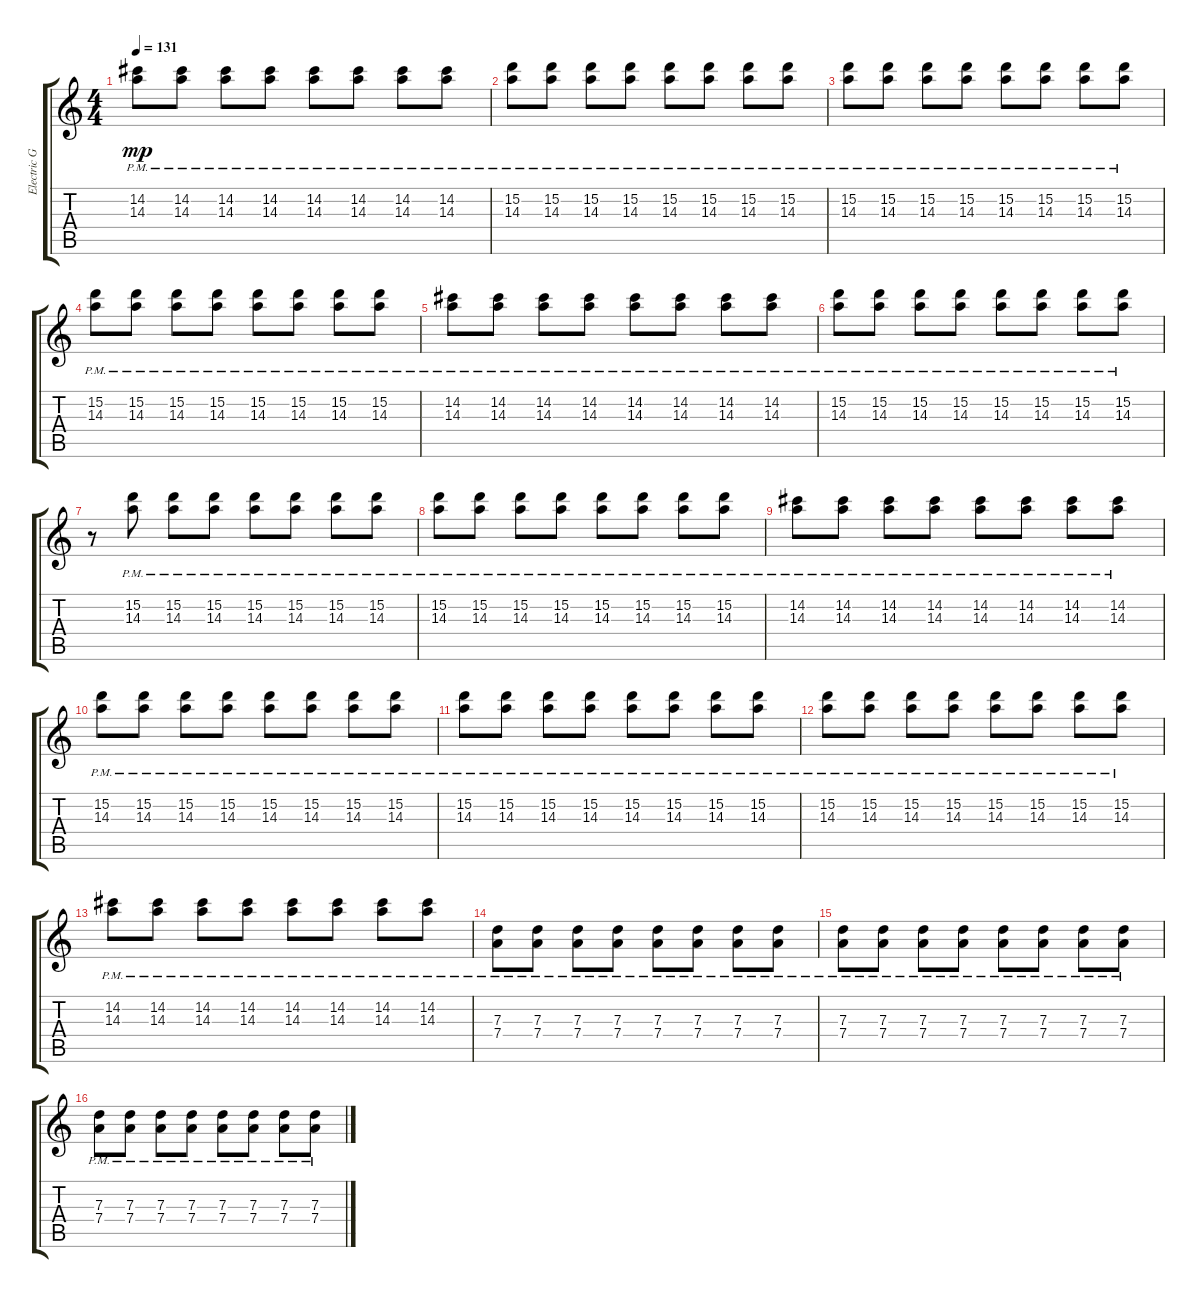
\track ("Electric Guitar (Drive)" "Electric G") {instrument overdrivenguitar}
\staff {score tabs}
\tuning (E4 B3 G3 D3 A2 E2) {hide}
\ts (4 4)
\tempo 131
\clef g2
\ks c
(14.2{pm} 14.3{pm}).8{dy mp} (14.2{pm} 14.3{pm}).8 (14.2{pm} 14.3{pm}).8 (14.2{pm} 14.3{pm}).8 (14.2{pm} 14.3{pm}).8 (14.2{pm} 14.3{pm}).8 (14.2{pm} 14.3{pm}).8 (14.2{pm} 14.3{pm}).8 |
(15.2{pm} 14.3{pm}).8 (15.2{pm} 14.3{pm}).8 (15.2{pm} 14.3{pm}).8 (15.2{pm} 14.3{pm}).8 (15.2{pm} 14.3{pm}).8 (15.2{pm} 14.3{pm}).8 (15.2{pm} 14.3{pm}).8 (15.2{pm} 14.3{pm}).8 |
(15.2{pm} 14.3{pm}).8 (15.2{pm} 14.3{pm}).8 (15.2{pm} 14.3{pm}).8 (15.2{pm} 14.3{pm}).8 (15.2{pm} 14.3{pm}).8 (15.2{pm} 14.3{pm}).8 (15.2{pm} 14.3{pm}).8 (15.2{pm} 14.3{pm}).8 |
(15.2{pm} 14.3{pm}).8 (15.2{pm} 14.3{pm}).8 (15.2{pm} 14.3{pm}).8 (15.2{pm} 14.3{pm}).8 (15.2{pm} 14.3{pm}).8 (15.2{pm} 14.3{pm}).8 (15.2{pm} 14.3{pm}).8 (15.2{pm} 14.3{pm}).8 |
(14.2{pm} 14.3{pm}).8 (14.2{pm} 14.3{pm}).8 (14.2{pm} 14.3{pm}).8 (14.2{pm} 14.3{pm}).8 (14.2{pm} 14.3{pm}).8 (14.2{pm} 14.3{pm}).8 (14.2{pm} 14.3{pm}).8 (14.2{pm} 14.3{pm}).8 |
(15.2{pm} 14.3{pm}).8 (15.2{pm} 14.3{pm}).8 (15.2{pm} 14.3{pm}).8 (15.2{pm} 14.3{pm}).8 (15.2{pm} 14.3{pm}).8 (15.2{pm} 14.3{pm}).8 (15.2{pm} 14.3{pm}).8 (15.2{pm} 14.3{pm}).8 |
r.8 (15.2{pm} 14.3{pm}).8 (15.2{pm} 14.3{pm}).8 (15.2{pm} 14.3{pm}).8 (15.2{pm} 14.3{pm}).8 (15.2{pm} 14.3{pm}).8 (15.2{pm} 14.3{pm}).8 (15.2{pm} 14.3{pm}).8 |
(15.2{pm} 14.3{pm}).8 (15.2{pm} 14.3{pm}).8 (15.2{pm} 14.3{pm}).8 (15.2{pm} 14.3{pm}).8 (15.2{pm} 14.3{pm}).8 (15.2{pm} 14.3{pm}).8 (15.2{pm} 14.3{pm}).8 (15.2{pm} 14.3{pm}).8 |
(14.2{pm} 14.3{pm}).8 (14.2{pm} 14.3{pm}).8 (14.2{pm} 14.3{pm}).8 (14.2{pm} 14.3{pm}).8 (14.2{pm} 14.3{pm}).8 (14.2{pm} 14.3{pm}).8 (14.2{pm} 14.3{pm}).8 (14.2{pm} 14.3{pm}).8 |
(15.2{pm} 14.3{pm}).8 (15.2{pm} 14.3{pm}).8 (15.2{pm} 14.3{pm}).8 (15.2{pm} 14.3{pm}).8 (15.2{pm} 14.3{pm}).8 (15.2{pm} 14.3{pm}).8 (15.2{pm} 14.3{pm}).8 (15.2{pm} 14.3{pm}).8 |
(15.2{pm} 14.3{pm}).8 (15.2{pm} 14.3{pm}).8 (15.2{pm} 14.3{pm}).8 (15.2{pm} 14.3{pm}).8 (15.2{pm} 14.3{pm}).8 (15.2{pm} 14.3{pm}).8 (15.2{pm} 14.3{pm}).8 (15.2{pm} 14.3{pm}).8 |
(15.2{pm} 14.3{pm}).8 (15.2{pm} 14.3{pm}).8 (15.2{pm} 14.3{pm}).8 (15.2{pm} 14.3{pm}).8 (15.2{pm} 14.3{pm}).8 (15.2{pm} 14.3{pm}).8 (15.2{pm} 14.3{pm}).8 (15.2{pm} 14.3{pm}).8 |
(14.2{pm} 14.3{pm}).8 (14.2{pm} 14.3{pm}).8 (14.2{pm} 14.3{pm}).8 (14.2{pm} 14.3{pm}).8 (14.2{pm} 14.3{pm}).8 (14.2{pm} 14.3{pm}).8 (14.2{pm} 14.3{pm}).8 (14.2{pm} 14.3{pm}).8 |
(7.3{pm} 7.4{pm}).8 (7.3{pm} 7.4{pm}).8 (7.3{pm} 7.4{pm}).8 (7.3{pm} 7.4{pm}).8 (7.3{pm} 7.4{pm}).8 (7.3{pm} 7.4{pm}).8 (7.3{pm} 7.4{pm}).8 (7.3{pm} 7.4{pm}).8 |
(7.3{pm} 7.4{pm}).8 (7.3{pm} 7.4{pm}).8 (7.3{pm} 7.4{pm}).8 (7.3{pm} 7.4{pm}).8 (7.3{pm} 7.4{pm}).8 (7.3{pm} 7.4{pm}).8 (7.3{pm} 7.4{pm}).8 (7.3{pm} 7.4{pm}).8 |
(7.3{pm} 7.4{pm}).8 (7.3{pm} 7.4{pm}).8 (7.3{pm} 7.4{pm}).8 (7.3{pm} 7.4{pm}).8 (7.3{pm} 7.4{pm}).8 (7.3{pm} 7.4{pm}).8 (7.3{pm} 7.4{pm}).8 (7.3{pm} 7.4{pm}).8
